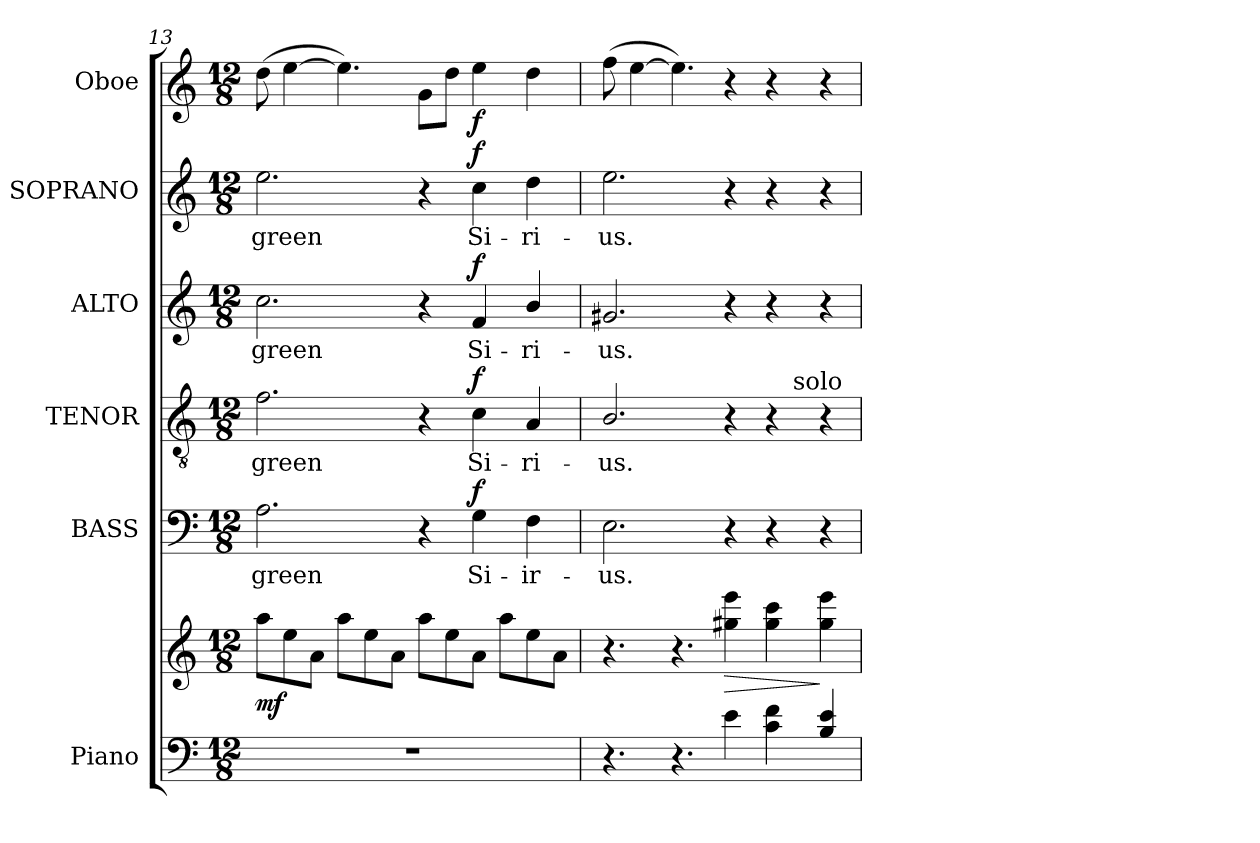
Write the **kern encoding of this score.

**kern	**kern	**dynam	**kern	**text	**dynam	**kern	**text	**dynam	**kern	**text	**dynam	**kern	**text	**dynam	**kern	**dynam
*part6	*part6	*part6	*part5	*part5	*part5	*part4	*part4	*part4	*part3	*part3	*part3	*part2	*part2	*part2	*part1	*part1
*staff7	*staff6	*staff6/7	*staff5	*staff5	*staff5	*staff4	*staff4	*staff4	*staff3	*staff3	*staff3	*staff2	*staff2	*staff2	*staff1	*staff1
*I"Piano	*	*	*I"BASS	*	*	*I"TENOR	*	*	*I"ALTO	*	*	*I"SOPRANO	*	*	*I"Oboe	*
*I'Pno.	*	*	*I'B.	*	*	*I'T.	*	*	*I'A.	*	*	*I'S.	*	*	*I'Ob.	*
!!LO:LB:g=z
*clefF4	*clefG2	*	*clefF4	*	*	*clefGv2	*	*	*clefG2	*	*	*clefG2	*	*	*clefG2	*
*	*	*	*	*	*	*ITrd7c12	*	*	*	*	*	*	*	*	*	*
*k[]	*k[]	*	*k[]	*	*	*k[]	*	*	*k[]	*	*	*k[]	*	*	*k[]	*
*a:	*a:	*	*a:	*	*	*a:	*	*	*a:	*	*	*a:	*	*	*a:	*
*M12/8	*M12/8	*	*M12/8	*	*	*M12/8	*	*	*M12/8	*	*	*M12/8	*	*	*M12/8	*
=13	=13	=13	=13	=13	=13	=13	=13	=13	=13	=13	=13	=13	=13	=13	=13	=13
!LO:N:vis=1	!	!	!	!	!	!	!	!	!	!	!	!	!	!	!	!
!	!	!	!	!LO:LY:b:color=#000000	!	!	!	!	!	!	!	!	!	!	!	!
!	!	!	!	!	!	!	!LO:LY:b:color=#000000	!	!	!	!	!	!	!	!	!
!	!	!	!	!	!	!	!	!	!	!LO:LY:b:color=#000000	!	!	!	!	!	!
!	!	!	!	!	!	!	!	!	!	!	!	!	!LO:LY:b:color=#000000	!	!	!
1.r	8aai\L	mf	2.Ai\	green	.	2.Fi\	green	.	2.cci\	green	.	2.eei\	green	.	(8ddi\	.
.	8eei\	.	.	.	.	.	.	.	.	.	.	.	.	.	[4eei\	.
.	8ai\J	.	.	.	.	.	.	.	.	.	.	.	.	.	.	.
.	8aai\L	.	.	.	.	.	.	.	.	.	.	.	.	.	4.eei\])	.
.	8eei\	.	.	.	.	.	.	.	.	.	.	.	.	.	.	.
.	8ai\J	.	.	.	.	.	.	.	.	.	.	.	.	.	.	.
.	8aai\L	.	4r	.	.	4r	.	.	4r	.	.	4r	.	.	8gi\L	.
.	8eei\	.	.	.	.	.	.	.	.	.	.	.	.	.	8ddi\J	.
!	!	!	!	!LO:LY:b:color=#000000	!	!	!	!	!	!	!	!	!	!	!	!
!	!	!	!	!	!	!	!LO:LY:b:color=#000000	!	!	!	!	!	!	!	!	!
!	!	!	!	!	!	!	!	!	!	!LO:LY:b:color=#000000	!	!	!	!	!	!
!	!	!	!	!	!	!	!	!	!	!	!	!	!LO:LY:b:color=#000000	!	!	!
.	8ai\J	.	4Gi\	Si-	f	4Ci\	Si-	f	4fi/	Si-	f	4cci\	Si-	f	4eei\	f
.	8aai\L	.	.	.	.	.	.	.	.	.	.	.	.	.	.	.
!	!	!	!	!LO:LY:b:color=#000000	!	!	!	!	!	!	!	!	!	!	!	!
!	!	!	!	!	!	!	!LO:LY:b:color=#000000	!	!	!	!	!	!	!	!	!
!	!	!	!	!	!	!	!	!	!	!LO:LY:b:color=#000000	!	!	!	!	!	!
!	!	!	!	!	!	!	!	!	!	!	!	!	!LO:LY:b:color=#000000	!	!	!
.	8eei\	.	4Fi\	-ir-	.	4AAi/	-ri-	.	4bi/	-ri-	.	4ddi\	-ri-	.	4ddi\	.
.	8ai\J	.	.	.	.	.	.	.	.	.	.	.	.	.	.	.
=14	=14	=14	=14	=14	=14	=14	=14	=14	=14	=14	=14	=14	=14	=14	=14	=14
!	!	!	!	!LO:LY:b:color=#000000	!	!	!	!	!	!	!	!	!	!	!	!
!	!	!	!	!	!	!	!LO:LY:b:color=#000000	!	!	!	!	!	!	!	!	!
!	!	!	!	!	!	!	!	!	!	!LO:LY:b:color=#000000	!	!	!	!	!	!
!	!	!	!	!	!	!	!	!	!	!	!	!	!LO:LY:b:color=#000000	!	!	!
*	*	*	*	*	*	*^	*	*	*	*	*	*	*	*	*	*
4.r	4.r	.	2.Ei\	-us.	.	2.BBi/	1ryy	-us.	.	2.g#Xi/	-us.	.	2.eei\	-us.	.	(8ffi\	.
.	.	.	.	.	.	.	.	.	.	.	.	.	.	.	.	[4eei\	.
4.r	4.r	.	.	.	.	.	.	.	.	.	.	.	.	.	.	4.eei\])	.
!	!	!LO:HP:b	!	!	!	!	!	!	!	!	!	!	!	!	!	!	!
4ei\	4gg#Xi\ 4eeei	>	4r	.	.	4r	.	.	.	4r	.	.	4r	.	.	4r	.
4ci\ 4fi	4gg#i\ 4ccci	.	4r	.	.	4r	8ryy	.	.	4r	.	.	4r	.	.	4r	.
!	!	!	!	!	!	!	!LO:TX:a:t=solo	!	!	!	!	!	!	!	!	!	!
.	.	.	.	.	.	.	4.ryy	.	.	.	.	.	.	.	.	.	.
4Bi/ 4ei	4gg#i\ 4eeei	]	4r	.	.	4r	.	.	.	4r	.	.	4r	.	.	4r	.
*	*	*	*	*	*	*v	*v	*	*	*	*	*	*	*	*	*	*
=	=	=	=	=	=	=	=	=	=	=	=	=	=	=	=	=
*-	*-	*-	*-	*-	*-	*-	*-	*-	*-	*-	*-	*-	*-	*-	*-	*-
